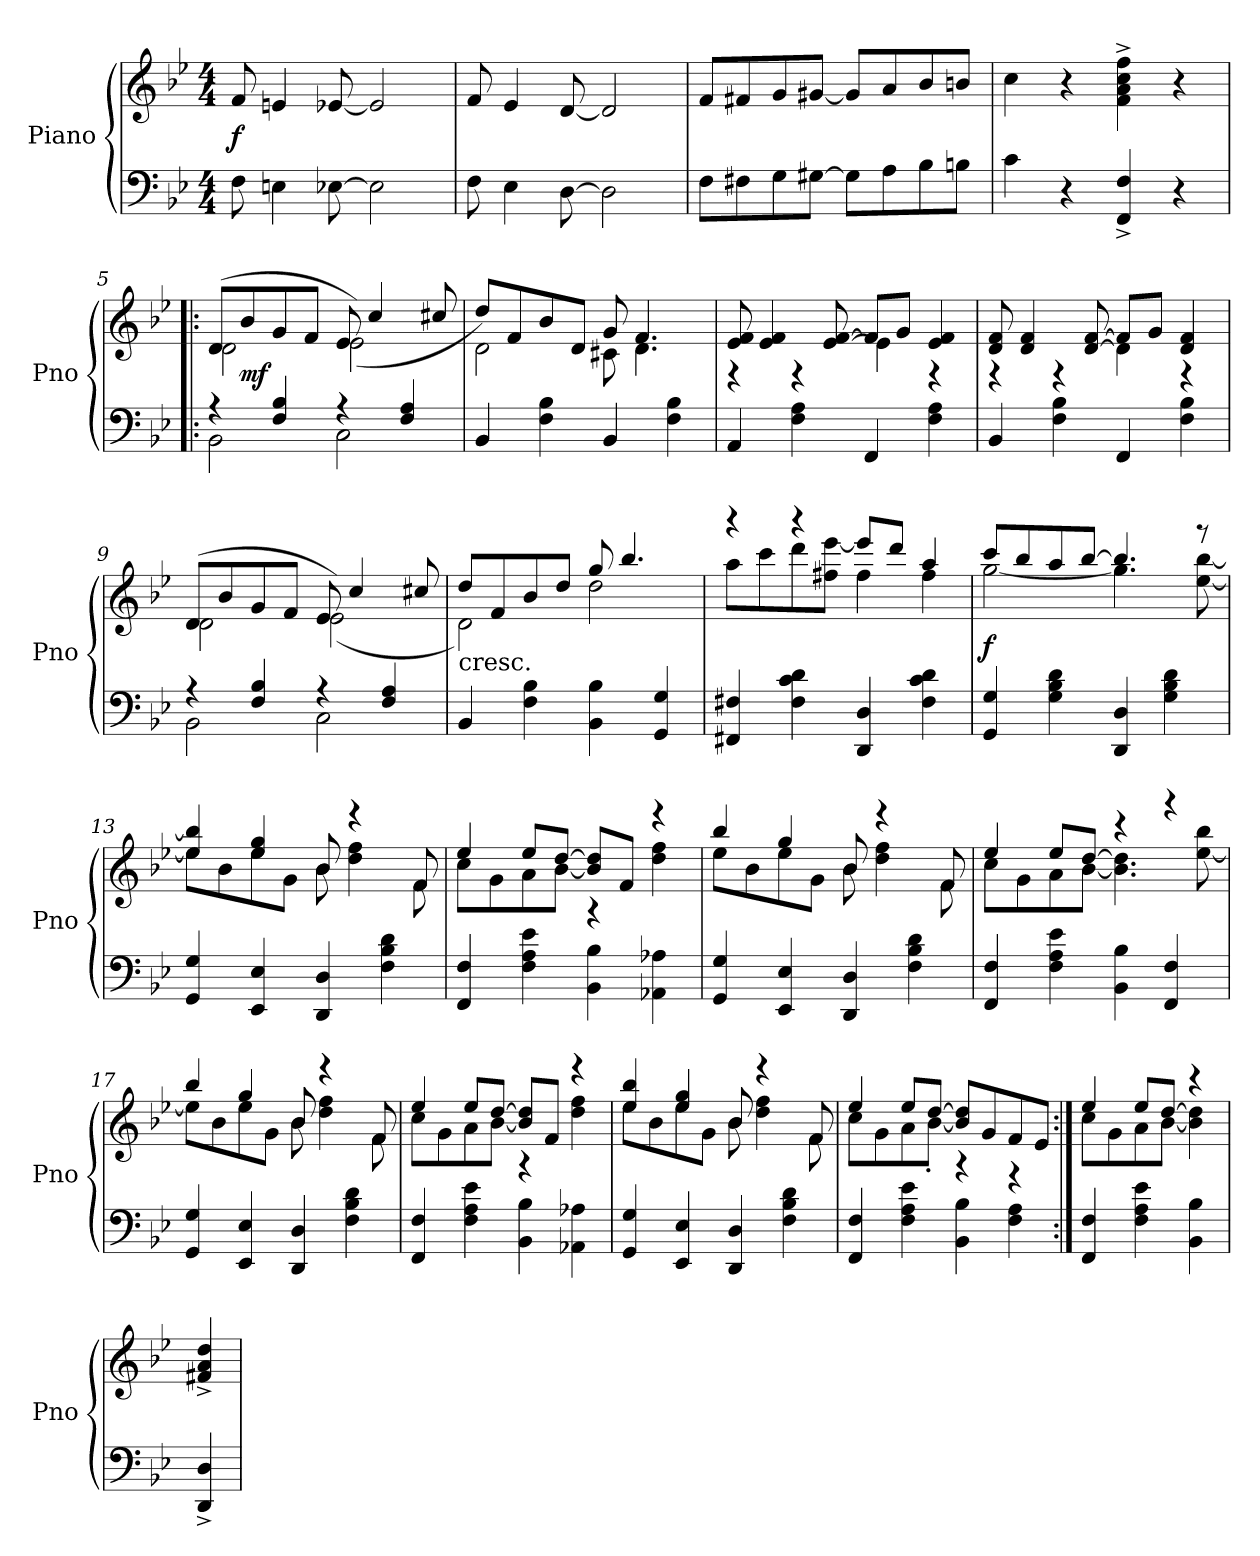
**kern	**kern	**dynam
*part1	*part1	*part1
*staff2	*staff1	*staff1/2
*I"Piano	*	*
*I'Pno	*	*
*clefF4	*clefG2	*
*k[b-e-]	*k[b-e-]	*
*M4/4	*M4/4	*
*MM112	*MM112	*
=1	=1	=1
8F\	8f/	f
4En\	4en/	.
[8E-X\	[8e-X/	.
2E-\]	2e-/]	.
=2	=2	=2
8F\	8f/	.
4E-\	4e-/	.
[8D\	[8d/	.
2D\]	2d/]	.
=3	=3	=3
8F\L	8f/L	.
8F#X\	8f#X/	.
8G\	8g/	.
[8G#X\J	[8g#X/J	.
8G#\L]	8g#/L]	.
8A\	8a/	.
8B-\	8b-/	.
8Bn\J	8bn/J	.
=4	=4	=4
4c\	4cc\	.
4r	4r	.
4FF^/ 4F^/	4f^\ 4a^\ 4cc^\ 4ff^\	.
4r	4r	.
=5!|:	=5!|:	=5!|:
*^	*^	*
4r	2BB-\	(8d/L	2d\	.
.	.	8b-/	.	mf
4F/ 4B-/	.	8g/	.	.
.	.	8f/J	.	.
4r	2C\	8e-/	(2e-\)	.
.	.	4cc/	.	.
4F/ 4A/	.	.	.	.
.	.	8cc#X/	.	.
*v	*v	*	*	*
=6	=6	=6	=6
4BB-/	8dd/L)	2d\	.
.	8f/	.	.
4F\ 4B-\	8b-/	.	.
.	8d/J	.	.
4BB-/	8g/	8c#X\	.
.	4.f/	4.d\	.
4F\ 4B-\	.	.	.
=7	=7	=7	=7
4AA/	8e-/ 8f/	4r	.
.	4e-/ 4f/	.	.
4F\ 4A\	.	4r	.
.	[8e-/ [8f/	.	.
4FF/	8f/L]	4e-\]	.
.	8g/J	.	.
4F\ 4A\	4e-/ 4f/	4r	.
=8	=8	=8	=8
4BB-/	8d/ 8f/	4r	.
.	4d/ 4f/	.	.
4F\ 4B-\	.	4r	.
.	[8d/ [8f/	.	.
4FF/	8f/L]	4d\]	.
.	8g/J	.	.
4F\ 4B-\	4d/ 4f/	4r	.
=9	=9	=9	=9
*^	*	*	*
4r	2BB-\	(8d/L	2d\	.
.	.	8b-/	.	.
4F/ 4B-/	.	8g/	.	.
.	.	8f/J	.	.
4r	2C\	8e-/	(2e-\)	.
.	.	4cc/	.	.
4F/ 4A/	.	.	.	.
.	.	8cc#X/	.	.
*v	*v	*	*	*
=10	=10	=10	=10
!	!LO:TX:c:t=cresc.	!	!
4BB-/	8dd/L	2d\)	.
.	8f/	.	.
4F\ 4B-\	8b-/	.	.
.	8dd/J	.	.
4BB-\ 4B-\	8gg/	2dd\	.
.	4.bb-/	.	.
4GG/ 4G/	.	.	.
=11	=11	=11	=11
4FF#X/ 4F#X/	4r	8aa\L	.
.	.	8ccc\	.
4F#\ 4c\ 4d\	4r	8ddd\	.
.	.	8ff#X\ [8eee-\J	.
4DD/ 4D/	8eee-/L]	4ff#\	.
.	8ddd/J	.	.
4F#\ 4c\ 4d\	4aa/	4ff#\	.
=12	=12	=12	=12
4GG/ 4G/	8ccc/L	[2gg\	f
.	8bb-/	.	.
4G\ 4B-\ 4d\	8aa/	.	.
.	[8bb-/J	.	.
4DD/ 4D/	4.bb-/]	4.gg\]	.
4G\ 4B-\ 4d\	.	.	.
.	8r	[8ee-\ [8bb-\	.
=13	=13	=13	=13
4GG/ 4G/	4ee-]/ 4bb-]/	8ee-\L	.
.	.	8b-\	.
4EE-/ 4E-/	4ee-/ 4gg/	8ee-\	.
.	.	8g\J	.
4DD/ 4D/	8b-/	8b-\	.
.	4r	4dd\ 4ff\	.
4F\ 4B-\ 4d\	.	.	.
.	8f/	8f\	.
=14	=14	=14	=14
4FF/ 4F/	4ee-/	8cc\L	.
.	.	8g\	.
4F\ 4A\ 4e-\	8ee-/L	8a\	.
.	[8dd/J	[8b-\J	.
4BB-\ 4B-\	8b-]/ 8dd]/L	4r	.
.	8f/J	.	.
4AA-X\ 4A-X\	4r	4dd\ 4ff\	.
=15	=15	=15	=15
4GG/ 4G/	4bb-/	8ee-\L	.
.	.	8b-\	.
4EE-/ 4E-/	4gg/	8ee-\	.
.	.	8g\J	.
4DD/ 4D/	8b-/	8b-\	.
.	4r	4dd\ 4ff\	.
4F\ 4B-\ 4d\	.	.	.
.	8f/	8f\	.
=16	=16	=16	=16
4FF/ 4F/	4ee-/	8cc\L	.
.	.	8g\	.
4F\ 4A\ 4e-\	8ee-/L	8a\	.
.	[8dd/J	[8b-\J	.
4BB-\ 4B-\	4r	4.b-]\ 4.dd]\	.
4FF/ 4F/	4r	.	.
.	.	[8ee-\ 8bb-\	.
=17	=17	=17	=17
4GG/ 4G/	4bb-/	8ee-\L]	.
.	.	8b-\	.
4EE-/ 4E-/	4gg/	8ee-\	.
.	.	8g\J	.
4DD/ 4D/	8b-/	8b-\	.
.	4r	4dd\ 4ff\	.
4F\ 4B-\ 4d\	.	.	.
.	8f/	8f\	.
=18	=18	=18	=18
4FF/ 4F/	4ee-/	8cc\L	.
.	.	8g\	.
4F\ 4A\ 4e-\	8ee-/L	8a\	.
.	[8dd/J	[8b-\J	.
4BB-\ 4B-\	8b-]/ 8dd]/L	4r	.
.	8f/J	.	.
4AA-X\ 4A-X\	4r	4dd\ 4ff\	.
=19	=19	=19	=19
4GG/ 4G/	4ee-/ 4bb-/	8ee-\L	.
.	.	8b-\	.
4EE-/ 4E-/	4ee-/ 4gg/	8ee-\	.
.	.	8g\J	.
4DD/ 4D/	8b-/	8b-\	.
.	4r	4dd\ 4ff\	.
4F\ 4B-\ 4d\	.	.	.
.	8f/	8f\	.
=20	=20	=20	=20
4FF/ 4F/	4ee-/	8cc\L	.
.	.	8g\	.
4F\ 4A\ 4e-\	8ee-/L	8a\	.
.	[8dd/J	[8b-'\J	.
4BB-\ 4B-\	8b-]/ 8dd]/L	4r	.
.	8g/	.	.
4F\ 4A\	8f/	4r	.
.	8e-/J	.	.
=21:|!	=21:|!	=21:|!	=21:|!
4FF/ 4F/	4ee-/	8cc\L	.
.	.	8g\	.
4F\ 4A\ 4e-\	8ee-/L	8a\	.
.	[8dd/J	[8b-\J	.
4BB-\ 4B-\	4r	4b-]\ 4dd]\	.
*	*v	*v	*
=	=	=
4DD^/ 4D^/	4f#X^/ 4a^/ 4dd^/	.
=	=	=
*-	*-	*-
